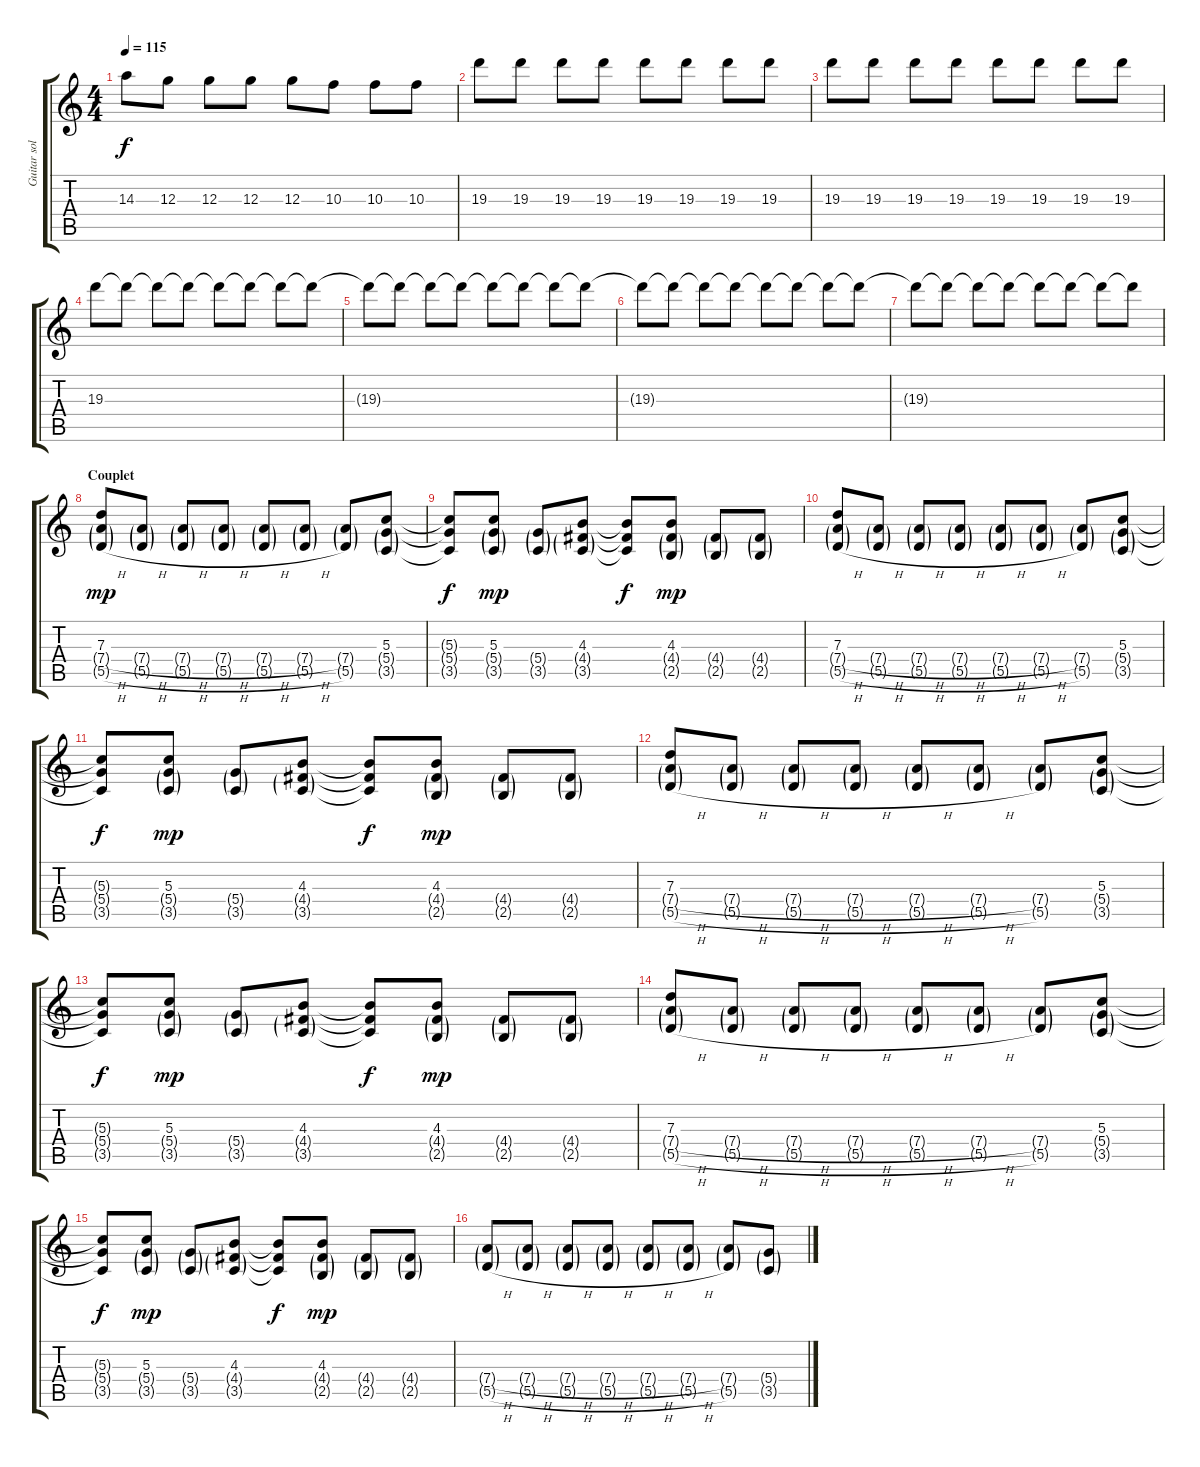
\track ("Guitar solo et doublage" "Guitar sol") {instrument distortionguitar}
\staff {score tabs}
\tuning (E4 B3 G3 D3 A2 E2) {hide}
\ts (4 4)
\tempo 115
\clef g2
\ks c
14.3.8{dy f} 12.3.8 12.3.8 12.3.8 12.3.8 10.3.8 10.3.8 10.3.8 |
19.3.8 19.3.8 19.3.8 19.3.8 19.3.8 19.3.8 19.3.8 19.3.8 |
19.3.8 19.3.8 19.3.8 19.3.8 19.3.8 19.3.8 19.3.8 19.3.8 |
19.3.8{volume 1} 19.3{t}.8 19.3{t}.8 19.3{t}.8 19.3{t}.8 19.3{t}.8 19.3{t}.8 19.3{t}.8 |
19.3{t}.8 19.3{t}.8 19.3{t}.8 19.3{t}.8 19.3{t}.8 19.3{t}.8 19.3{t}.8 19.3{t}.8 |
19.3{t}.8 19.3{t}.8 19.3{t}.8 19.3{t}.8 19.3{t}.8 19.3{t}.8 19.3{t}.8 19.3{t}.8 |
19.3{t}.8 19.3{t}.8 19.3{t}.8 19.3{t}.8 19.3{t}.8 19.3{t}.8 19.3{t}.8 19.3{t}.8 |
\section ("" "Couplet")
(7.3 7.4{h g} 5.5{h g}).8{dy mp volume 10 instrument overdrivenguitar} (7.4{h g} 5.5{h g}).8 (7.4{h g} 5.5{h g}).8 (7.4{h g} 5.5{h g}).8 (7.4{h g} 5.5{h g}).8 (7.4{h g} 5.5{h g}).8 (7.4{g} 5.5{g}).8 (5.3 5.4{g} 3.5{g}).8 |
(5.3{t} 5.4{t} 3.5{t}).8{dy f} (5.3 5.4{g} 3.5{g}).8{dy mp} (5.4{g} 3.5{g}).8 (4.3 4.4{g} 3.5{g}).8 (4.3{t} 4.4{t} 3.5{t}).8{dy f} (4.3 4.4{g} 2.5{g}).8{dy mp} (4.4{g} 2.5{g}).8 (4.4{g} 2.5{g}).8 |
(7.3 7.4{h g} 5.5{h g}).8 (7.4{h g} 5.5{h g}).8 (7.4{h g} 5.5{h g}).8 (7.4{h g} 5.5{h g}).8 (7.4{h g} 5.5{h g}).8 (7.4{h g} 5.5{h g}).8 (7.4{g} 5.5{g}).8 (5.3 5.4{g} 3.5{g}).8 |
(5.3{t} 5.4{t} 3.5{t}).8{dy f} (5.3 5.4{g} 3.5{g}).8{dy mp} (5.4{g} 3.5{g}).8 (4.3 4.4{g} 3.5{g}).8 (4.3{t} 4.4{t} 3.5{t}).8{dy f} (4.3 4.4{g} 2.5{g}).8{dy mp} (4.4{g} 2.5{g}).8 (4.4{g} 2.5{g}).8 |
(7.3 7.4{h g} 5.5{h g}).8 (7.4{h g} 5.5{h g}).8 (7.4{h g} 5.5{h g}).8 (7.4{h g} 5.5{h g}).8 (7.4{h g} 5.5{h g}).8 (7.4{h g} 5.5{h g}).8 (7.4{g} 5.5{g}).8 (5.3 5.4{g} 3.5{g}).8 |
(5.3{t} 5.4{t} 3.5{t}).8{dy f} (5.3 5.4{g} 3.5{g}).8{dy mp} (5.4{g} 3.5{g}).8 (4.3 4.4{g} 3.5{g}).8 (4.3{t} 4.4{t} 3.5{t}).8{dy f} (4.3 4.4{g} 2.5{g}).8{dy mp} (4.4{g} 2.5{g}).8 (4.4{g} 2.5{g}).8 |
(7.3 7.4{h g} 5.5{h g}).8 (7.4{h g} 5.5{h g}).8 (7.4{h g} 5.5{h g}).8 (7.4{h g} 5.5{h g}).8 (7.4{h g} 5.5{h g}).8 (7.4{h g} 5.5{h g}).8 (7.4{g} 5.5{g}).8 (5.3 5.4{g} 3.5{g}).8 |
(5.3{t} 5.4{t} 3.5{t}).8{dy f} (5.3 5.4{g} 3.5{g}).8{dy mp} (5.4{g} 3.5{g}).8 (4.3 4.4{g} 3.5{g}).8 (4.3{t} 4.4{t} 3.5{t}).8{dy f} (4.3 4.4{g} 2.5{g}).8{dy mp} (4.4{g} 2.5{g}).8 (4.4{g} 2.5{g}).8 |
(7.4{h g} 5.5{h g}).8{volume 12} (7.4{h g} 5.5{h g}).8 (7.4{h g} 5.5{h g}).8 (7.4{h g} 5.5{h g}).8 (7.4{h g} 5.5{h g}).8 (7.4{h g} 5.5{h g}).8 (7.4{g} 5.5{g}).8 (5.4{g} 3.5{g}).8
